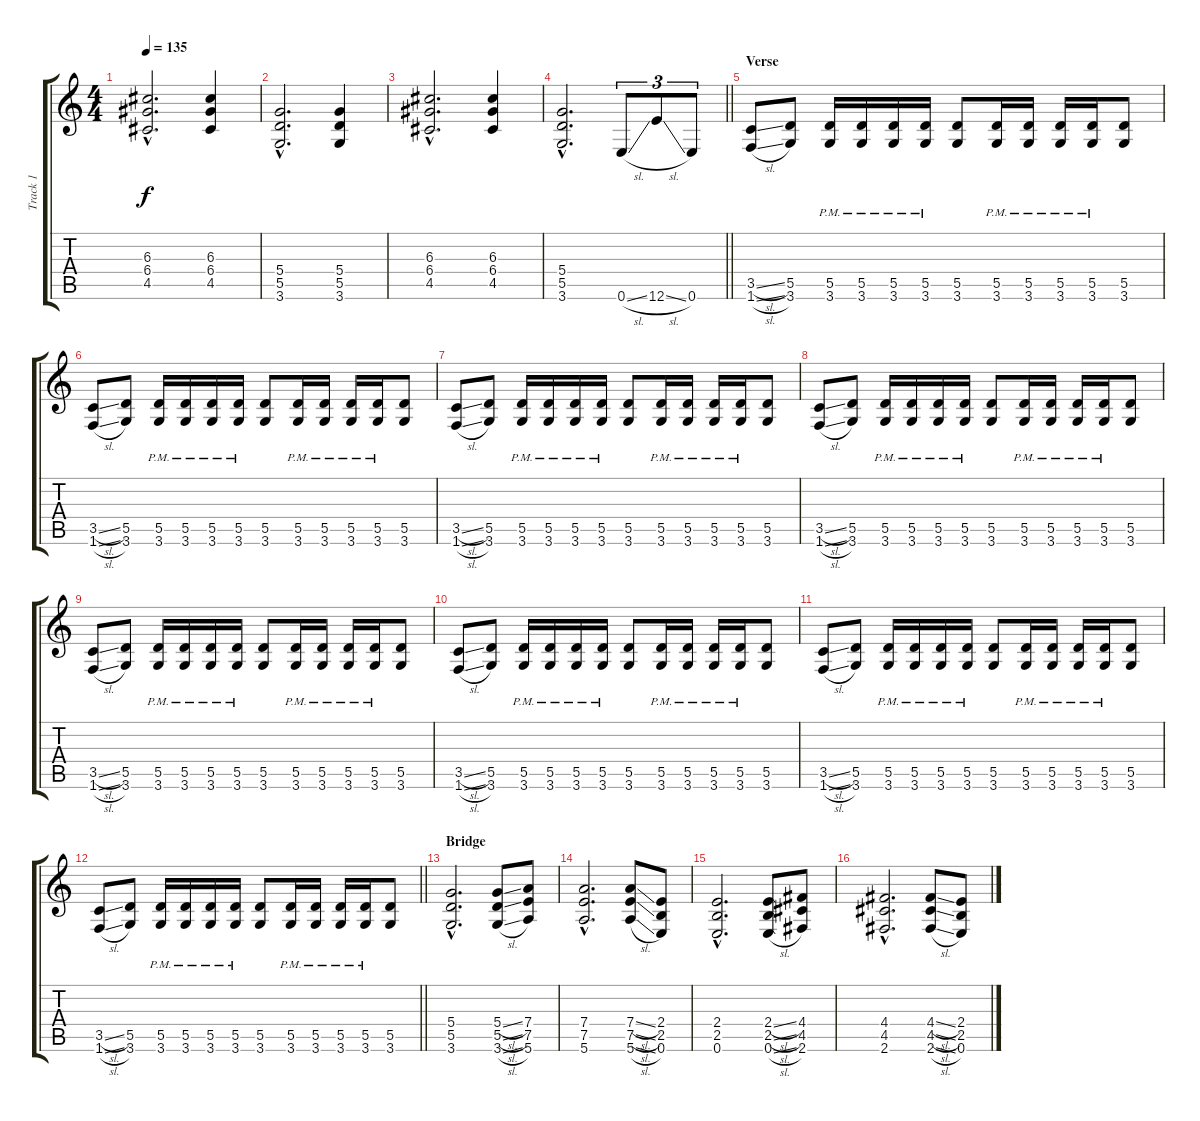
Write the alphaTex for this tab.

\track ("Track 1" "Track 1") {instrument distortionguitar}
\staff {score tabs}
\tuning (E4 B3 G3 D3 A2 E2) {hide}
\ts (4 4)
\tempo 135
\clef g2
\ks c
(6.3{hac} 6.4{hac} 4.5{hac}).2{d dy f} (6.3 6.4 4.5).4 |
(5.4{hac} 5.5{hac} 3.6{hac}).2{d} (5.4 5.5 3.6).4 |
(6.3{hac} 6.4{hac} 4.5{hac}).2{d} (6.3 6.4 4.5).4 |
\barLineRight lightlight
(5.4{hac} 5.5{hac} 3.6{hac}).2{d} 0.6{sl}.8{tu (3 2)} 12.6{sl}.8{tu (3 2)} 0.6.8{tu (3 2)} |
\section ("" "Verse")
(3.5{sl} 1.6{sl}).8 (5.5 3.6).8 (5.5{pm} 3.6{pm}).16 (5.5{pm} 3.6{pm}).16 (5.5{pm} 3.6{pm}).16 (5.5{pm} 3.6{pm}).16 (5.5 3.6).8 (5.5{pm} 3.6{pm}).16 (5.5{pm} 3.6{pm}).16 (5.5{pm} 3.6{pm}).16 (5.5{pm} 3.6{pm}).16 (5.5 3.6).8 |
(3.5{sl} 1.6{sl}).8 (5.5 3.6).8 (5.5{pm} 3.6{pm}).16 (5.5{pm} 3.6{pm}).16 (5.5{pm} 3.6{pm}).16 (5.5{pm} 3.6{pm}).16 (5.5 3.6).8 (5.5{pm} 3.6{pm}).16 (5.5{pm} 3.6{pm}).16 (5.5{pm} 3.6{pm}).16 (5.5{pm} 3.6{pm}).16 (5.5 3.6).8 |
(3.5{sl} 1.6{sl}).8 (5.5 3.6).8 (5.5{pm} 3.6{pm}).16 (5.5{pm} 3.6{pm}).16 (5.5{pm} 3.6{pm}).16 (5.5{pm} 3.6{pm}).16 (5.5 3.6).8 (5.5{pm} 3.6{pm}).16 (5.5{pm} 3.6{pm}).16 (5.5{pm} 3.6{pm}).16 (5.5{pm} 3.6{pm}).16 (5.5 3.6).8 |
(3.5{sl} 1.6{sl}).8 (5.5 3.6).8 (5.5{pm} 3.6{pm}).16 (5.5{pm} 3.6{pm}).16 (5.5{pm} 3.6{pm}).16 (5.5{pm} 3.6{pm}).16 (5.5 3.6).8 (5.5{pm} 3.6{pm}).16 (5.5{pm} 3.6{pm}).16 (5.5{pm} 3.6{pm}).16 (5.5{pm} 3.6{pm}).16 (5.5 3.6).8 |
(3.5{sl} 1.6{sl}).8 (5.5 3.6).8 (5.5{pm} 3.6{pm}).16 (5.5{pm} 3.6{pm}).16 (5.5{pm} 3.6{pm}).16 (5.5{pm} 3.6{pm}).16 (5.5 3.6).8 (5.5{pm} 3.6{pm}).16 (5.5{pm} 3.6{pm}).16 (5.5{pm} 3.6{pm}).16 (5.5{pm} 3.6{pm}).16 (5.5 3.6).8 |
(3.5{sl} 1.6{sl}).8 (5.5 3.6).8 (5.5{pm} 3.6{pm}).16 (5.5{pm} 3.6{pm}).16 (5.5{pm} 3.6{pm}).16 (5.5{pm} 3.6{pm}).16 (5.5 3.6).8 (5.5{pm} 3.6{pm}).16 (5.5{pm} 3.6{pm}).16 (5.5{pm} 3.6{pm}).16 (5.5{pm} 3.6{pm}).16 (5.5 3.6).8 |
(3.5{sl} 1.6{sl}).8 (5.5 3.6).8 (5.5{pm} 3.6{pm}).16 (5.5{pm} 3.6{pm}).16 (5.5{pm} 3.6{pm}).16 (5.5{pm} 3.6{pm}).16 (5.5 3.6).8 (5.5{pm} 3.6{pm}).16 (5.5{pm} 3.6{pm}).16 (5.5{pm} 3.6{pm}).16 (5.5{pm} 3.6{pm}).16 (5.5 3.6).8 |
\barLineRight lightlight
(3.5{sl} 1.6{sl}).8 (5.5 3.6).8 (5.5{pm} 3.6{pm}).16 (5.5{pm} 3.6{pm}).16 (5.5{pm} 3.6{pm}).16 (5.5{pm} 3.6{pm}).16 (5.5 3.6).8 (5.5{pm} 3.6{pm}).16 (5.5{pm} 3.6{pm}).16 (5.5{pm} 3.6{pm}).16 (5.5{pm} 3.6{pm}).16 (5.5 3.6).8 |
\section ("" "Bridge")
(5.4{hac} 5.5{hac} 3.6{hac}).2{d} (5.4{sl} 5.5{sl} 3.6{sl}).8 (7.4 7.5 5.6).8 |
(7.4{hac} 7.5{hac} 5.6{hac}).2{d} (7.4{sl} 7.5{sl} 5.6{sl}).8 (2.4 2.5 0.6).8 |
(2.4{hac} 2.5{hac} 0.6{hac}).2{d} (2.4{sl} 2.5{sl} 0.6{sl}).8 (4.4 4.5 2.6).8 |
(4.4{hac} 4.5{hac} 2.6{hac}).2{d} (4.4{sl} 4.5{sl} 2.6{sl}).8 (2.4 2.5 0.6).8
